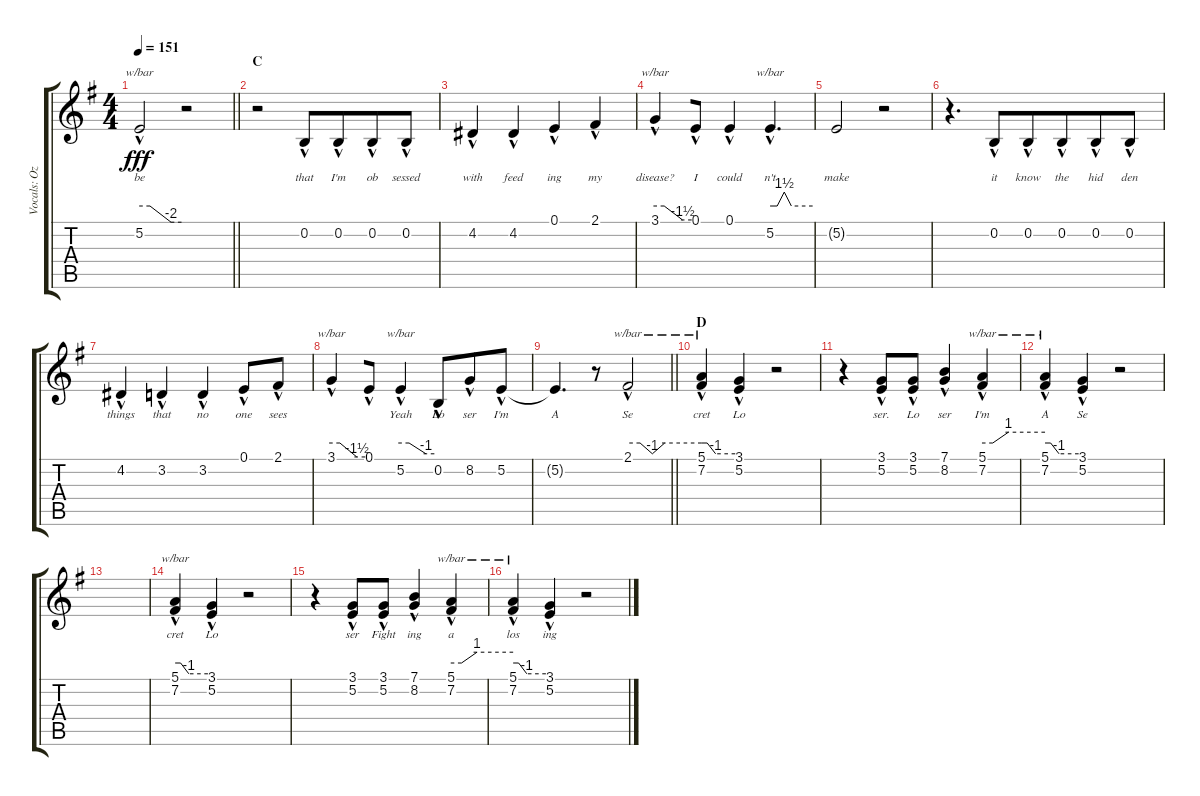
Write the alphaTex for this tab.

\track ("Vocals: Ozzy" "Vocals: Oz") {instrument lead2sawtooth}
\staff {score tabs}
\tuning (E4 B3 G3 D3 A2 E2) {hide}
\ts (4 4)
\tempo 151
\clef g2
\barLineRight lightlight
\ks g
5.2{hac}.2{tbe (custom default 0 0 15 0 45 -8 60 -8) lyrics (0 "be") lyrics (1 "") lyrics (2 "") lyrics (3 "") lyrics (4 "") dy fff} r.2 |
\section ("" "C")
r.2 0.2{hac}.8{lyrics (0 "that") lyrics (1 "") lyrics (2 "") lyrics (3 "") lyrics (4 "")} 0.2{hac}.8{lyrics (0 "I'm") lyrics (1 "") lyrics (2 "") lyrics (3 "") lyrics (4 "") beam merge} 0.2{hac}.8{lyrics (0 "ob") lyrics (1 "") lyrics (2 "") lyrics (3 "") lyrics (4 "")} 0.2{hac}.8{lyrics (0 "sessed") lyrics (1 "") lyrics (2 "") lyrics (3 "") lyrics (4 "")} |
4.2{hac}.4{lyrics (0 "with") lyrics (1 "") lyrics (2 "") lyrics (3 "") lyrics (4 "")} 4.2{hac}.4{lyrics (0 "feed") lyrics (1 "") lyrics (2 "") lyrics (3 "") lyrics (4 "")} 0.1{hac}.4{lyrics (0 "ing") lyrics (1 "") lyrics (2 "") lyrics (3 "") lyrics (4 "")} 2.1{hac}.4{lyrics (0 "my") lyrics (1 "") lyrics (2 "") lyrics (3 "") lyrics (4 "")} |
3.1{hac}.4{tbe (custom default 0 0 15 0 45 -6 60 -6) lyrics (0 "disease?") lyrics (1 "") lyrics (2 "") lyrics (3 "") lyrics (4 "") beam merge} 0.1{hac}.8{lyrics (0 "I") lyrics (1 "") lyrics (2 "") lyrics (3 "") lyrics (4 "")} 0.1{hac}.4{lyrics (0 "could") lyrics (1 "") lyrics (2 "") lyrics (3 "") lyrics (4 "")} 5.2{hac}.4{d tbe (custom default 0 0 10 0 20 6 30 0 60 0) lyrics (0 "n't") lyrics (1 "") lyrics (2 "") lyrics (3 "") lyrics (4 "")} |
5.2{t}.2{lyrics (0 "make") lyrics (1 "") lyrics (2 "") lyrics (3 "") lyrics (4 "")} r.2 |
r.4{d} 0.2{hac}.8{lyrics (0 "it") lyrics (1 "") lyrics (2 "") lyrics (3 "") lyrics (4 "") beam merge} 0.2{hac}.8{lyrics (0 "know") lyrics (1 "") lyrics (2 "") lyrics (3 "") lyrics (4 "")} 0.2{hac}.8{lyrics (0 "the") lyrics (1 "") lyrics (2 "") lyrics (3 "") lyrics (4 "") beam merge} 0.2{hac}.8{lyrics (0 "hid") lyrics (1 "") lyrics (2 "") lyrics (3 "") lyrics (4 "")} 0.2{hac}.8{lyrics (0 "den") lyrics (1 "") lyrics (2 "") lyrics (3 "") lyrics (4 "")} |
4.2{hac}.4{lyrics (0 "things") lyrics (1 "") lyrics (2 "") lyrics (3 "") lyrics (4 "")} 3.2{hac}.4{lyrics (0 "that") lyrics (1 "") lyrics (2 "") lyrics (3 "") lyrics (4 "")} 3.2{hac}.4{lyrics (0 "no") lyrics (1 "") lyrics (2 "") lyrics (3 "") lyrics (4 "")} 0.1{hac}.8{lyrics (0 "one") lyrics (1 "") lyrics (2 "") lyrics (3 "") lyrics (4 "")} 2.1{hac}.8{lyrics (0 "sees") lyrics (1 "") lyrics (2 "") lyrics (3 "") lyrics (4 "")} |
3.1{hac}.4{tbe (custom default 0 0 15 0 45 -6 60 -6) lyrics (0 "") lyrics (1 "") lyrics (2 "") lyrics (3 "") lyrics (4 "") beam merge} 0.1{hac}.8{lyrics (0 "") lyrics (1 "") lyrics (2 "") lyrics (3 "") lyrics (4 "")} 5.2{hac}.4{tbe (custom default 0 0 15 0 45 -4 60 -4) lyrics (0 "Yeah") lyrics (1 "") lyrics (2 "") lyrics (3 "") lyrics (4 "")} 0.2{hac}.8{lyrics (0 "Lo") lyrics (1 "") lyrics (2 "") lyrics (3 "") lyrics (4 "") beam merge} 8.2{hac}.8{lyrics (0 "ser") lyrics (1 "") lyrics (2 "") lyrics (3 "") lyrics (4 "")} 5.2{hac}.8{lyrics (0 "I'm") lyrics (1 "") lyrics (2 "") lyrics (3 "") lyrics (4 "")} |
\barLineRight lightlight
5.2{t}.4{d lyrics (0 "A") lyrics (1 "") lyrics (2 "") lyrics (3 "") lyrics (4 "")} r.8 2.1{hac}.2{tbe (custom default 0 0 10 0 20 -4 30 0 60 0) lyrics (0 "Se") lyrics (1 "") lyrics (2 "") lyrics (3 "") lyrics (4 "")} |
\section ("" "D")
(5.1{hac} 7.2{hac}).4{tbe (custom default 0 0 10 0 25 -4 60 -4) lyrics (0 "cret") lyrics (1 "") lyrics (2 "") lyrics (3 "") lyrics (4 "")} (3.1{hac} 5.2{hac}).4{lyrics (0 "Lo") lyrics (1 "") lyrics (2 "") lyrics (3 "") lyrics (4 "")} r.2 |
r.4 (3.1{hac} 5.2{hac}).8{lyrics (0 "ser.") lyrics (1 "") lyrics (2 "") lyrics (3 "") lyrics (4 "")} (3.1{hac} 5.2{hac}).8{lyrics (0 "Lo") lyrics (1 "") lyrics (2 "") lyrics (3 "") lyrics (4 "")} (7.1{hac} 8.2{hac}).4{lyrics (0 "ser") lyrics (1 "") lyrics (2 "") lyrics (3 "") lyrics (4 "")} (5.1{hac} 7.2{hac}).4{tbe (custom default 0 0 10 0 25 4 60 4) lyrics (0 "I'm") lyrics (1 "") lyrics (2 "") lyrics (3 "") lyrics (4 "")} |
(5.1{hac} 7.2{hac}).4{tbe (custom default 0 0 10 0 25 -4 60 -4) lyrics (0 "A") lyrics (1 "") lyrics (2 "") lyrics (3 "") lyrics (4 "")} (3.1{hac} 5.2{hac}).4{lyrics (0 "Se") lyrics (1 "") lyrics (2 "") lyrics (3 "") lyrics (4 "")} r.2 |
|
(5.1{hac} 7.2{hac}).4{tbe (custom default 0 0 10 0 25 -4 60 -4) lyrics (0 "cret") lyrics (1 "") lyrics (2 "") lyrics (3 "") lyrics (4 "")} (3.1{hac} 5.2{hac}).4{lyrics (0 "Lo") lyrics (1 "") lyrics (2 "") lyrics (3 "") lyrics (4 "")} r.2 |
r.4 (3.1{hac} 5.2{hac}).8{lyrics (0 "ser") lyrics (1 "") lyrics (2 "") lyrics (3 "") lyrics (4 "")} (3.1{hac} 5.2{hac}).8{lyrics (0 "Fight") lyrics (1 "") lyrics (2 "") lyrics (3 "") lyrics (4 "")} (7.1{hac} 8.2{hac}).4{lyrics (0 "ing") lyrics (1 "") lyrics (2 "") lyrics (3 "") lyrics (4 "")} (5.1{hac} 7.2{hac}).4{tbe (custom default 0 0 10 0 25 4 60 4) lyrics (0 "a") lyrics (1 "") lyrics (2 "") lyrics (3 "") lyrics (4 "")} |
(5.1{hac} 7.2{hac}).4{tbe (custom default 0 0 10 0 25 -4 60 -4) lyrics (0 "los") lyrics (1 "") lyrics (2 "") lyrics (3 "") lyrics (4 "")} (3.1{hac} 5.2{hac}).4{lyrics (0 "ing") lyrics (1 "") lyrics (2 "") lyrics (3 "") lyrics (4 "")} r.2
